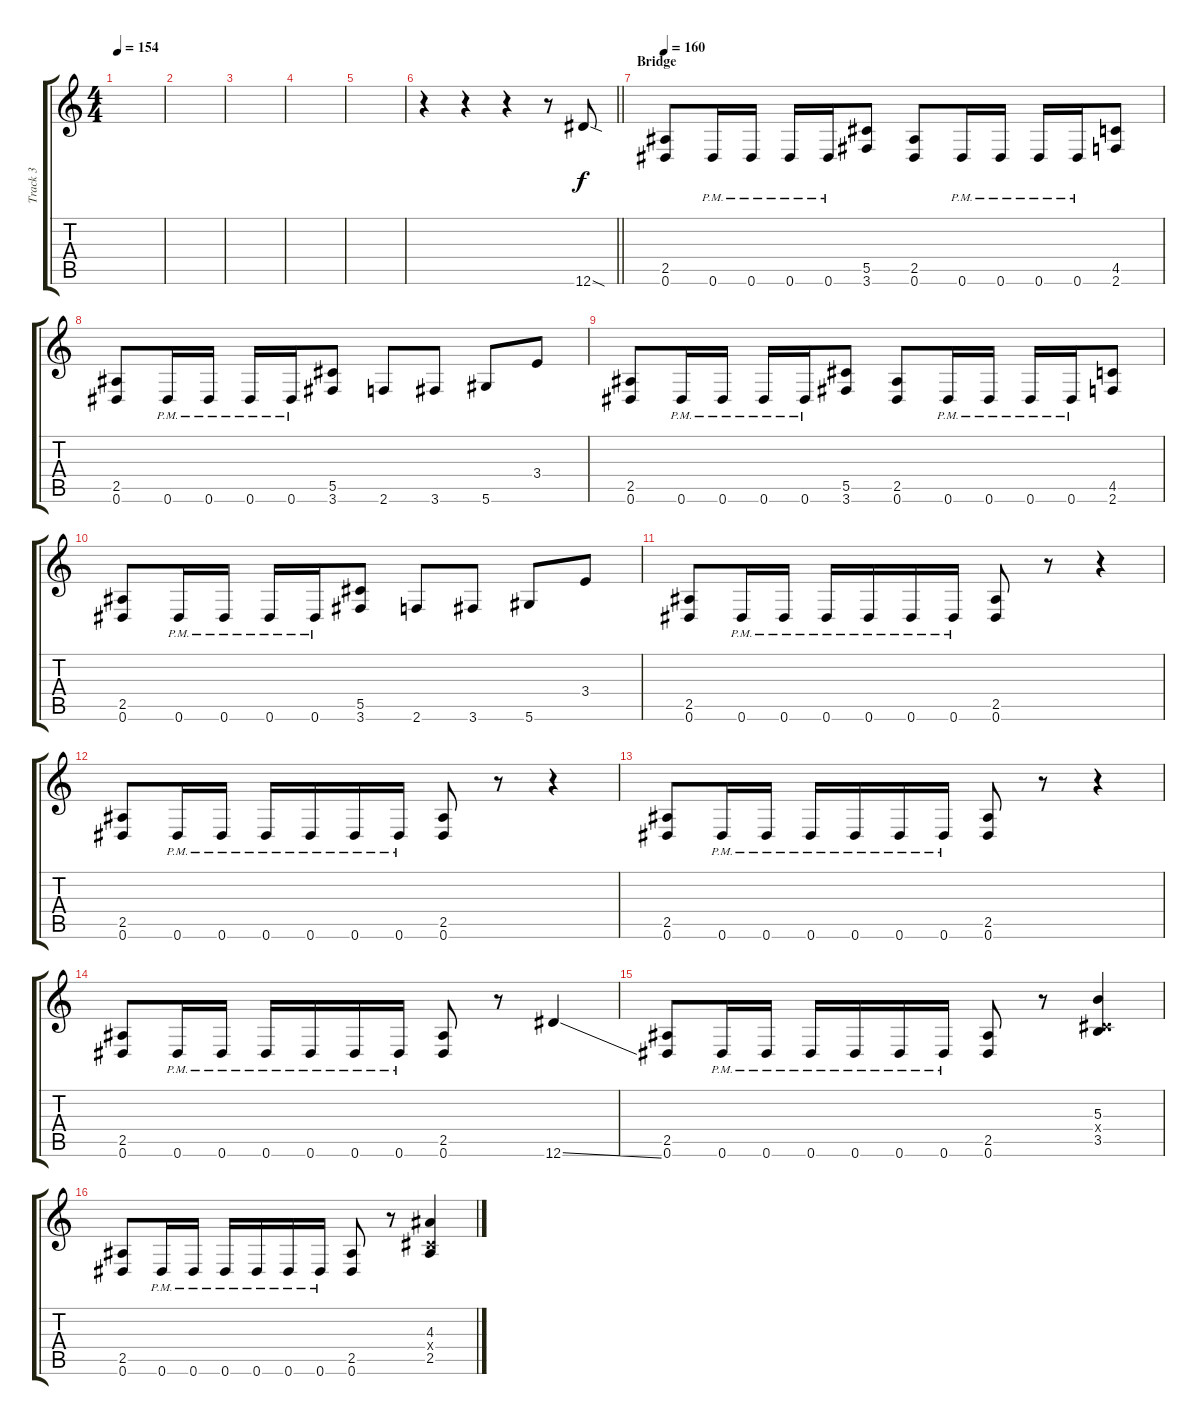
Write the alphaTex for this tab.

\track ("Track 3" "Track 3") {instrument overdrivenguitar}
\staff {score tabs}
\tuning (Eb4 Bb3 Gb3 Db3 Ab2 Eb2) {hide}
\ts (4 4)
\tempo 154
\clef g2
\ks c
|
|
|
|
|
\barLineRight lightlight
r.4{volume 11} r.4 r.4 r.8 12.6{sod}.8 |
\section ("" "Bridge")
\tempo 160
(2.5 0.6).8 0.6{pm}.16 0.6{pm}.16 0.6{pm}.16 0.6{pm}.16 (5.5 3.6).8 (2.5 0.6).8 0.6{pm}.16 0.6{pm}.16 0.6{pm}.16 0.6{pm}.16 (4.5 2.6).8 |
(2.5 0.6).8 0.6{pm}.16 0.6{pm}.16 0.6{pm}.16 0.6{pm}.16 (5.5 3.6).8 2.6.8 3.6.8 5.6.8 3.4.8 |
(2.5 0.6).8 0.6{pm}.16 0.6{pm}.16 0.6{pm}.16 0.6{pm}.16 (5.5 3.6).8 (2.5 0.6).8 0.6{pm}.16 0.6{pm}.16 0.6{pm}.16 0.6{pm}.16 (4.5 2.6).8 |
(2.5 0.6).8 0.6{pm}.16 0.6{pm}.16 0.6{pm}.16 0.6{pm}.16 (5.5 3.6).8 2.6.8 3.6.8 5.6.8 3.4.8 |
(2.5 0.6).8 0.6{pm}.16 0.6{pm}.16 0.6{pm}.16 0.6{pm}.16 0.6{pm}.16 0.6{pm}.16 (2.5 0.6).8 r.8 r.4 |
(2.5 0.6).8 0.6{pm}.16 0.6{pm}.16 0.6{pm}.16 0.6{pm}.16 0.6{pm}.16 0.6{pm}.16 (2.5 0.6).8 r.8 r.4 |
(2.5 0.6).8 0.6{pm}.16 0.6{pm}.16 0.6{pm}.16 0.6{pm}.16 0.6{pm}.16 0.6{pm}.16 (2.5 0.6).8 r.8 r.4 |
(2.5 0.6).8 0.6{pm}.16 0.6{pm}.16 0.6{pm}.16 0.6{pm}.16 0.6{pm}.16 0.6{pm}.16 (2.5 0.6).8 r.8 12.6{ss}.4 |
(2.5 0.6).8 0.6{pm}.16 0.6{pm}.16 0.6{pm}.16 0.6{pm}.16 0.6{pm}.16 0.6{pm}.16 (2.5 0.6).8 r.8 (5.3 0.4{x} 3.5).4 |
(2.5 0.6).8 0.6{pm}.16 0.6{pm}.16 0.6{pm}.16 0.6{pm}.16 0.6{pm}.16 0.6{pm}.16 (2.5 0.6).8 r.8 (4.3 0.4{x} 2.5).4
